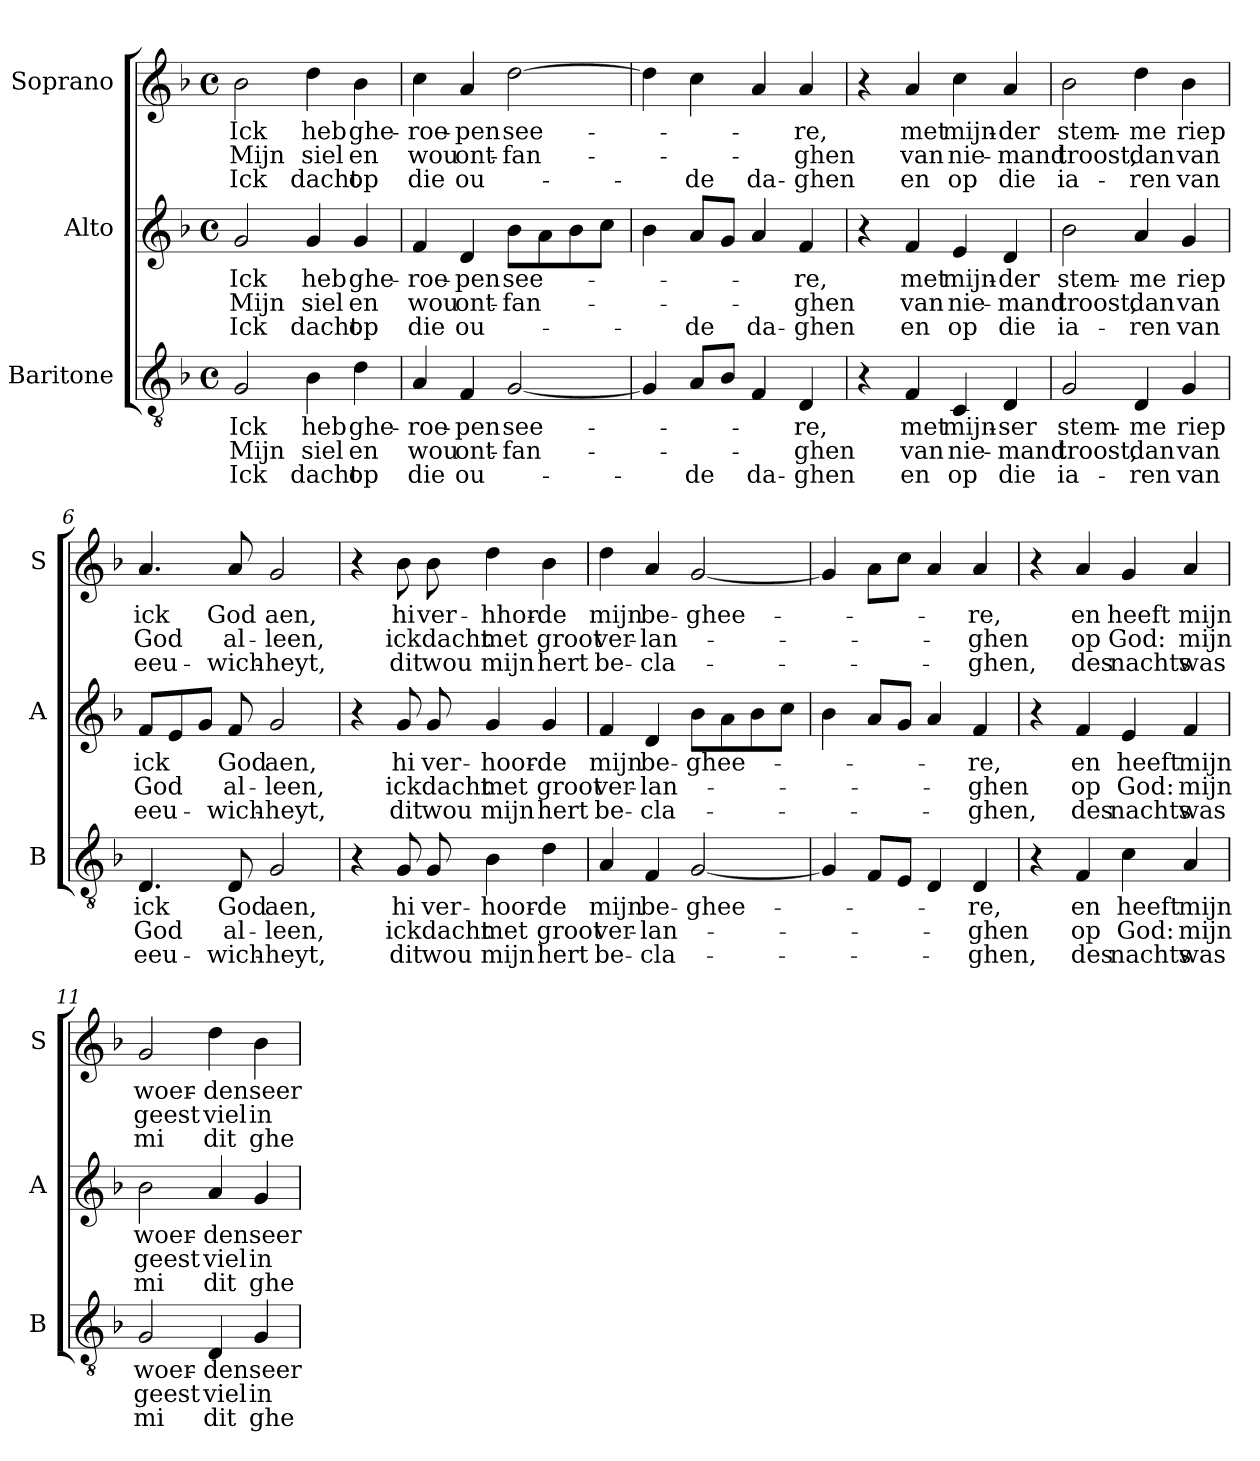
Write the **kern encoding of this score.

**kern	**text	**text	**text	**kern	**text	**text	**text	**kern	**text	**text	**text
*part3	*part3	*part3	*part3	*part2	*part2	*part2	*part2	*part1	*part1	*part1	*part1
*staff3	*staff3	*staff3	*staff3	*staff2	*staff2	*staff2	*staff2	*staff1	*staff1	*staff1	*staff1
*I"Baritone	*	*	*	*I"Alto	*	*	*	*I"Soprano	*	*	*
*I'B	*	*	*	*I'A	*	*	*	*I'S	*	*	*
*clefGv2	*	*	*	*clefG2	*	*	*	*clefG2	*	*	*
*k[b-]	*	*	*	*k[b-]	*	*	*	*k[b-]	*	*	*
*F:	*	*	*	*F:	*	*	*	*F:	*	*	*
*M4/4	*	*	*	*M4/4	*	*	*	*M4/4	*	*	*
*met(c)	*	*	*	*met(c)	*	*	*	*met(c)	*	*	*
=1	=1	=1	=1	=1	=1	=1	=1	=1	=1	=1	=1
!	!LO:LY:b	!LO:LY:b	!LO:LY:b	!	!LO:LY:b	!LO:LY:b	!LO:LY:b	!	!LO:LY:b	!LO:LY:b	!LO:LY:b
2G/	Ick	Mijn	Ick	2g/	Ick	Mijn	Ick	2b-\	Ick	Mijn	Ick
!	!LO:LY:b	!LO:LY:b	!LO:LY:b	!	!LO:LY:b	!LO:LY:b	!LO:LY:b	!	!LO:LY:b	!LO:LY:b	!LO:LY:b
4B-\	heb	siel	dacht	4g/	heb	siel	dacht	4dd\	heb	siel	dacht
!	!LO:LY:b	!LO:LY:b	!LO:LY:b	!	!LO:LY:b	!LO:LY:b	!LO:LY:b	!	!LO:LY:b	!LO:LY:b	!LO:LY:b
4d\	ghe-	en	op	4g/	ghe-	en	op	4b-\	ghe-	en	op
=2	=2	=2	=2	=2	=2	=2	=2	=2	=2	=2	=2
!	!LO:LY:b	!LO:LY:b	!LO:LY:b	!	!LO:LY:b	!LO:LY:b	!LO:LY:b	!	!LO:LY:b	!LO:LY:b	!LO:LY:b
4A/	-roe-	wou	die	4f/	-roe-	wou	die	4cc\	-roe-	wou	die
!	!LO:LY:b	!LO:LY:b	!LO:LY:b	!	!LO:LY:b	!LO:LY:b	!LO:LY:b	!	!LO:LY:b	!LO:LY:b	!LO:LY:b
4F/	-pen	ont-	ou-	4d/	-pen	ont-	ou-	4a/	-pen	ont-	ou-
!	!LO:LY:b	!LO:LY:b	!	!	!LO:LY:b	!LO:LY:b	!	!	!LO:LY:b	!LO:LY:b	!
[2G/	see-	-fan-	.	8b-\L	see-	-fan-	.	[2dd\	see-	-fan-	.
.	.	.	.	8a\	.	.	.	.	.	.	.
.	.	.	.	8b-\	.	.	.	.	.	.	.
.	.	.	.	8cc\J	.	.	.	.	.	.	.
=3	=3	=3	=3	=3	=3	=3	=3	=3	=3	=3	=3
4G/]	.	.	.	4b-\	.	.	.	4dd\]	.	.	.
!	!	!	!LO:LY:b	!	!	!	!LO:LY:b	!	!	!	!LO:LY:b
8A/L	.	.	-de	8a/L	.	.	-de	4cc\	.	.	-de
8B-/J	.	.	.	8g/J	.	.	.	.	.	.	.
!	!	!	!LO:LY:b	!	!	!	!LO:LY:b	!	!	!	!LO:LY:b
4F/	.	.	da-	4a/	.	.	da-	4a/	.	.	da-
!	!LO:LY:b	!LO:LY:b	!LO:LY:b	!	!LO:LY:b	!LO:LY:b	!LO:LY:b	!	!LO:LY:b	!LO:LY:b	!LO:LY:b
4D/	-re,	-ghen	-ghen	4f/	-re,	-ghen	-ghen	4a/	-re,	-ghen	-ghen
=4	=4	=4	=4	=4	=4	=4	=4	=4	=4	=4	=4
4r	.	.	.	4r	.	.	.	4r	.	.	.
!	!LO:LY:b	!LO:LY:b	!LO:LY:b	!	!LO:LY:b	!LO:LY:b	!LO:LY:b	!	!LO:LY:b	!LO:LY:b	!LO:LY:b
4F/	met	van	en	4f/	met	van	en	4a/	met	van	en
!	!LO:LY:b	!LO:LY:b	!LO:LY:b	!	!LO:LY:b	!LO:LY:b	!LO:LY:b	!	!LO:LY:b	!LO:LY:b	!LO:LY:b
4C/	mijn-	nie-	op	4e/	mijn-	nie-	op	4cc\	mijn-	nie-	op
!	!LO:LY:b	!LO:LY:b	!LO:LY:b	!	!LO:LY:b	!LO:LY:b	!LO:LY:b	!	!LO:LY:b	!LO:LY:b	!LO:LY:b
4D/	-ser	-mand	die	4d/	-der	-mand	die	4a/	-der	-mand	die
=5	=5	=5	=5	=5	=5	=5	=5	=5	=5	=5	=5
!	!LO:LY:b	!LO:LY:b	!LO:LY:b	!	!LO:LY:b	!LO:LY:b	!LO:LY:b	!	!LO:LY:b	!LO:LY:b	!LO:LY:b
2G/	stem-	troost,	ia-	2b-\	stem-	troost,	ia-	2b-\	stem-	troost,	ia-
!	!LO:LY:b	!LO:LY:b	!LO:LY:b	!	!LO:LY:b	!LO:LY:b	!LO:LY:b	!	!LO:LY:b	!LO:LY:b	!LO:LY:b
4D/	-me	dan	-ren	4a/	-me	dan	-ren	4dd\	-me	dan	-ren
!	!LO:LY:b	!LO:LY:b	!LO:LY:b	!	!LO:LY:b	!LO:LY:b	!LO:LY:b	!	!LO:LY:b	!LO:LY:b	!LO:LY:b
4G/	riep	van	van	4g/	riep	van	van	4b-\	riep	van	van
!!LO:LB:g=z
=6	=6	=6	=6	=6	=6	=6	=6	=6	=6	=6	=6
!	!LO:LY:b	!LO:LY:b	!LO:LY:b	!	!LO:LY:b	!LO:LY:b	!LO:LY:b	!	!LO:LY:b	!LO:LY:b	!LO:LY:b
4.D/	ick	God	eeu-	8f/L	ick	God	eeu-	4.a/	ick	God	eeu-
.	.	.	.	8e/	.	.	.	.	.	.	.
.	.	.	.	8g/J	.	.	.	.	.	.	.
!	!LO:LY:b	!LO:LY:b	!LO:LY:b	!	!LO:LY:b	!LO:LY:b	!LO:LY:b	!	!LO:LY:b	!LO:LY:b	!LO:LY:b
8D/	God	al-	-wich-	8f/	God	al-	-wich-	8a/	God	al-	-wich-
!	!LO:LY:b	!LO:LY:b	!LO:LY:b	!	!LO:LY:b	!LO:LY:b	!LO:LY:b	!	!LO:LY:b	!LO:LY:b	!LO:LY:b
2G/	aen,	-leen,	-heyt,	2g/	aen,	-leen,	-heyt,	2g/	aen,	-leen,	-heyt,
=7	=7	=7	=7	=7	=7	=7	=7	=7	=7	=7	=7
4r	.	.	.	4r	.	.	.	4r	.	.	.
!	!LO:LY:b	!LO:LY:b	!LO:LY:b	!	!LO:LY:b	!LO:LY:b	!LO:LY:b	!	!LO:LY:b	!LO:LY:b	!LO:LY:b
8G/	hi	ick	dit	8g/	hi	ick	dit	8b-\	hi	ick	dit
!	!LO:LY:b	!LO:LY:b	!LO:LY:b	!	!LO:LY:b	!LO:LY:b	!LO:LY:b	!	!LO:LY:b	!LO:LY:b	!LO:LY:b
8G/	ver-	dacht	wou	8g/	ver-	dacht	wou	8b-\	ver-	dacht	wou
!	!LO:LY:b	!LO:LY:b	!LO:LY:b	!	!LO:LY:b	!LO:LY:b	!LO:LY:b	!	!LO:LY:b	!LO:LY:b	!LO:LY:b
4B-\	-hoor-	met	mijn	4g/	-hoor-	met	mijn	4dd\	-hhor-	met	mijn
!	!LO:LY:b	!LO:LY:b	!LO:LY:b	!	!LO:LY:b	!LO:LY:b	!LO:LY:b	!	!LO:LY:b	!LO:LY:b	!LO:LY:b
4d\	-de	groot	hert	4g/	-de	groot	hert	4b-\	-de	groot	hert
=8	=8	=8	=8	=8	=8	=8	=8	=8	=8	=8	=8
!	!LO:LY:b	!LO:LY:b	!LO:LY:b	!	!LO:LY:b	!LO:LY:b	!LO:LY:b	!	!LO:LY:b	!LO:LY:b	!LO:LY:b
4A/	mijn	ver-	be-	4f/	mijn	ver-	be-	4dd\	mijn	ver-	be-
!	!LO:LY:b	!LO:LY:b	!LO:LY:b	!	!LO:LY:b	!LO:LY:b	!LO:LY:b	!	!LO:LY:b	!LO:LY:b	!LO:LY:b
4F/	be-	-lan-	-cla-	4d/	be-	-lan-	-cla-	4a/	be-	-lan-	-cla-
!	!LO:LY:b	!	!	!	!LO:LY:b	!	!	!	!LO:LY:b	!	!
[2G/	-ghee-	.	.	8b-\L	-ghee-	.	.	[2g/	-ghee-	.	.
.	.	.	.	8a\	.	.	.	.	.	.	.
.	.	.	.	8b-\	.	.	.	.	.	.	.
.	.	.	.	8cc\J	.	.	.	.	.	.	.
=9	=9	=9	=9	=9	=9	=9	=9	=9	=9	=9	=9
4G/]	.	.	.	4b-\	.	.	.	4g/]	.	.	.
8F/L	.	.	.	8a/L	.	.	.	8a\L	.	.	.
8E/J	.	.	.	8g/J	.	.	.	8cc\J	.	.	.
4D/	.	.	.	4a/	.	.	.	4a/	.	.	.
!	!LO:LY:b	!LO:LY:b	!LO:LY:b	!	!LO:LY:b	!LO:LY:b	!LO:LY:b	!	!LO:LY:b	!LO:LY:b	!LO:LY:b
4D/	-re,	-ghen	-ghen,	4f/	-re,	-ghen	-ghen,	4a/	-re,	-ghen	-ghen,
=10	=10	=10	=10	=10	=10	=10	=10	=10	=10	=10	=10
4r	.	.	.	4r	.	.	.	4r	.	.	.
!	!LO:LY:b	!LO:LY:b	!LO:LY:b	!	!LO:LY:b	!LO:LY:b	!LO:LY:b	!	!LO:LY:b	!LO:LY:b	!LO:LY:b
4F/	en	op	des	4f/	en	op	des	4a/	en	op	des
!	!LO:LY:b	!LO:LY:b	!LO:LY:b	!	!LO:LY:b	!LO:LY:b	!LO:LY:b	!	!LO:LY:b	!LO:LY:b	!LO:LY:b
4c\	heeft	God:	nachts	4e/	heeft	God:	nachts	4g/	heeft	God:	nachts
!	!LO:LY:b	!LO:LY:b	!LO:LY:b	!	!LO:LY:b	!LO:LY:b	!LO:LY:b	!	!LO:LY:b	!LO:LY:b	!LO:LY:b
4A/	mijn	mijn	was	4f/	mijn	mijn	was	4a/	mijn	mijn	was
!!LO:PB:g=z
=11	=11	=11	=11	=11	=11	=11	=11	=11	=11	=11	=11
!	!LO:LY:b	!LO:LY:b	!LO:LY:b	!	!LO:LY:b	!LO:LY:b	!LO:LY:b	!	!LO:LY:b	!LO:LY:b	!LO:LY:b
2G/	woer-	geest	mi	2b-\	woer-	geest	mi	2g/	woer-	geest	mi
!	!LO:LY:b	!LO:LY:b	!LO:LY:b	!	!LO:LY:b	!LO:LY:b	!LO:LY:b	!	!LO:LY:b	!LO:LY:b	!LO:LY:b
4D/	-den	viel	dit	4a/	-den	viel	dit	4dd\	-den	viel	dit
!	!LO:LY:b	!LO:LY:b	!LO:LY:b	!	!LO:LY:b	!LO:LY:b	!LO:LY:b	!	!LO:LY:b	!LO:LY:b	!LO:LY:b
4G/	seer	in	ghe-	4g/	seer	in	ghe-	4b-\	seer	in	ghe-
=	=	=	=	=	=	=	=	=	=	=	=
*-	*-	*-	*-	*-	*-	*-	*-	*-	*-	*-	*-
